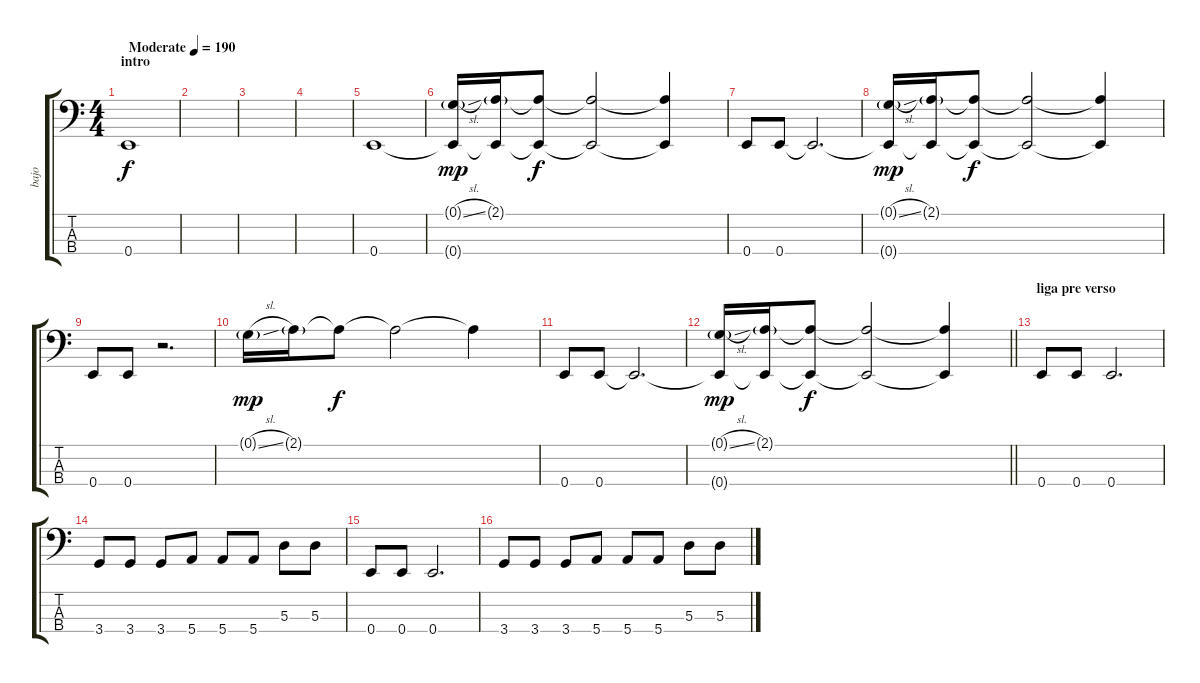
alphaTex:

\track ("bajo" "bajo") {instrument electricbasspick}
\staff {score tabs}
\tuning (G2 D2 A1 E1) {hide}
\ts (4 4)
\section ("" "intro")
\tempo (190 "Moderate")
\clef f4
\ks c
0.4.1{dy f instrument electricbasspick} |
|
|
|
0.4.1 |
(0.1{sl g} 0.4{t}).16{dy mp} (2.1{g} 0.4{t}).16 (2.1{t} 0.4{t}).8{dy f} (2.1{t} 0.4{t}).2 (2.1{t} 0.4{t}).4 |
0.4.8 0.4.8 0.4{t}.2{d} |
(0.1{sl g} 0.4{t}).16{dy mp} (2.1{g} 0.4{t}).16 (2.1{t} 0.4{t}).8{dy f} (2.1{t} 0.4{t}).2 (2.1{t} 0.4{t}).4 |
0.4.8 0.4.8 r.2{d} |
0.1{sl g}.16{dy mp} 2.1{g}.16 2.1{t}.8{dy f} 2.1{t}.2 2.1{t}.4 |
0.4.8 0.4.8 0.4{t}.2{d} |
\barLineRight lightlight
(0.1{sl g} 0.4{t}).16{dy mp} (2.1{g} 0.4{t}).16 (2.1{t} 0.4{t}).8{dy f} (2.1{t} 0.4{t}).2 (2.1{t} 0.4{t}).4 |
\section ("" "liga pre verso")
0.4.8 0.4.8 0.4.2{d} |
3.4.8 3.4.8 3.4.8 5.4.8 5.4.8 5.4.8 5.3.8 5.3.8 |
0.4.8 0.4.8 0.4.2{d} |
3.4.8 3.4.8 3.4.8 5.4.8 5.4.8 5.4.8 5.3.8 5.3.8
